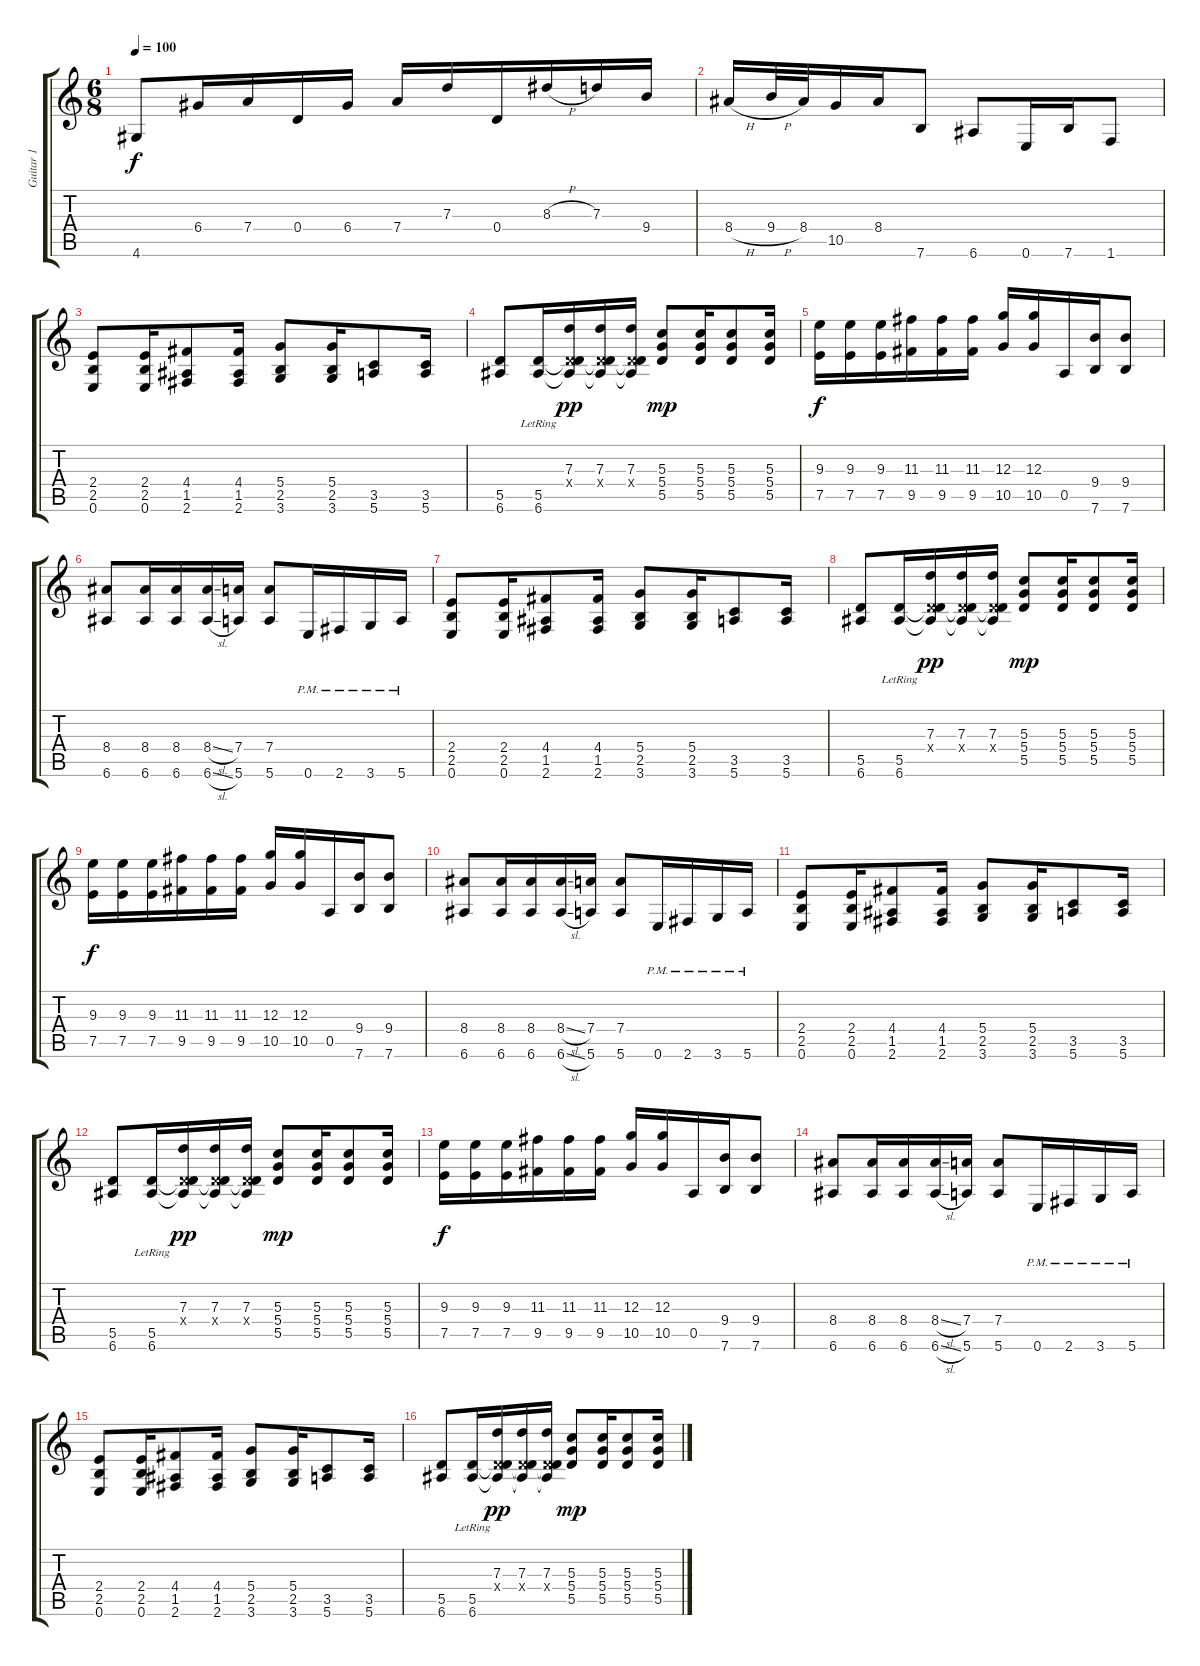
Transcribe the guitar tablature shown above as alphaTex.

\track ("Guitar 1" "Guitar 1") {instrument distortionguitar}
\staff {score tabs}
\tuning (E4 B3 G3 D3 A2 E2) {hide}
\ts (6 8)
\tempo 100
\clef g2
\ks c
4.6.8{dy f} 6.4.16 7.4.16 0.4.16 6.4.16 7.4.16 7.3.16 0.4.16 8.3{h}.16 7.3.16 9.4.16 |
8.4{h}.16 9.4{h}.32 8.4.32 10.5.16 8.4.16 7.6.8 6.6.8 0.6.16 7.6.16 1.6.8 |
(2.4 2.5 0.6).8{volume 15 balance 9} (2.4 2.5 0.6).16 (4.4 1.5 2.6).8 (4.4 1.5 2.6).16 (5.4 2.5 3.6).8 (5.4 2.5 3.6).16 (3.5 5.6).8 (3.5 5.6).16 |
(5.5 6.6).8 (5.5{lr} 6.6).16 (7.3 0.4{x} 5.5{t} 6.6{t}).16{dy pp} (7.3 0.4{x} 5.5{t} 6.6{t}).16 (7.3 0.4{x} 5.5{t} 6.6{t}).16 (5.3 5.4 5.5).8{dy mp} (5.3 5.4 5.5).16 (5.3 5.4 5.5).8 (5.3 5.4 5.5).16 |
(9.3 7.5).16{dy f} (9.3 7.5).16 (9.3 7.5).16 (11.3 9.5).16 (11.3 9.5).16 (11.3 9.5).16 (12.3 10.5).16 (12.3 10.5).16 0.5.16 (9.4 7.6).16 (9.4 7.6).8 |
(8.4 6.6).8 (8.4 6.6).16 (8.4 6.6).16 (8.4{sl} 6.6{sl}).16 (7.4 5.6).16 (7.4 5.6).8 0.6{pm}.16 2.6{pm}.16 3.6{pm}.16 5.6{pm}.16 |
(2.4 2.5 0.6).8 (2.4 2.5 0.6).16 (4.4 1.5 2.6).8 (4.4 1.5 2.6).16 (5.4 2.5 3.6).8 (5.4 2.5 3.6).16 (3.5 5.6).8 (3.5 5.6).16 |
(5.5 6.6).8 (5.5{lr} 6.6).16 (7.3 0.4{x} 5.5{t} 6.6{t}).16{dy pp} (7.3 0.4{x} 5.5{t} 6.6{t}).16 (7.3 0.4{x} 5.5{t} 6.6{t}).16 (5.3 5.4 5.5).8{dy mp} (5.3 5.4 5.5).16 (5.3 5.4 5.5).8 (5.3 5.4 5.5).16 |
(9.3 7.5).16{dy f} (9.3 7.5).16 (9.3 7.5).16 (11.3 9.5).16 (11.3 9.5).16 (11.3 9.5).16 (12.3 10.5).16 (12.3 10.5).16 0.5.16 (9.4 7.6).16 (9.4 7.6).8 |
(8.4 6.6).8 (8.4 6.6).16 (8.4 6.6).16 (8.4{sl} 6.6{sl}).16 (7.4 5.6).16 (7.4 5.6).8 0.6{pm}.16 2.6{pm}.16 3.6{pm}.16 5.6{pm}.16 |
(2.4 2.5 0.6).8 (2.4 2.5 0.6).16 (4.4 1.5 2.6).8 (4.4 1.5 2.6).16 (5.4 2.5 3.6).8 (5.4 2.5 3.6).16 (3.5 5.6).8 (3.5 5.6).16 |
(5.5 6.6).8 (5.5{lr} 6.6).16 (7.3 0.4{x} 5.5{t} 6.6{t}).16{dy pp} (7.3 0.4{x} 5.5{t} 6.6{t}).16 (7.3 0.4{x} 5.5{t} 6.6{t}).16 (5.3 5.4 5.5).8{dy mp} (5.3 5.4 5.5).16 (5.3 5.4 5.5).8 (5.3 5.4 5.5).16 |
(9.3 7.5).16{dy f} (9.3 7.5).16 (9.3 7.5).16 (11.3 9.5).16 (11.3 9.5).16 (11.3 9.5).16 (12.3 10.5).16 (12.3 10.5).16 0.5.16 (9.4 7.6).16 (9.4 7.6).8 |
(8.4 6.6).8 (8.4 6.6).16 (8.4 6.6).16 (8.4{sl} 6.6{sl}).16 (7.4 5.6).16 (7.4 5.6).8 0.6{pm}.16 2.6{pm}.16 3.6{pm}.16 5.6{pm}.16 |
(2.4 2.5 0.6).8 (2.4 2.5 0.6).16 (4.4 1.5 2.6).8 (4.4 1.5 2.6).16 (5.4 2.5 3.6).8 (5.4 2.5 3.6).16 (3.5 5.6).8 (3.5 5.6).16 |
(5.5 6.6).8 (5.5{lr} 6.6).16 (7.3 0.4{x} 5.5{t} 6.6{t}).16{dy pp} (7.3 0.4{x} 5.5{t} 6.6{t}).16 (7.3 0.4{x} 5.5{t} 6.6{t}).16 (5.3 5.4 5.5).8{dy mp} (5.3 5.4 5.5).16 (5.3 5.4 5.5).8 (5.3 5.4 5.5).16
